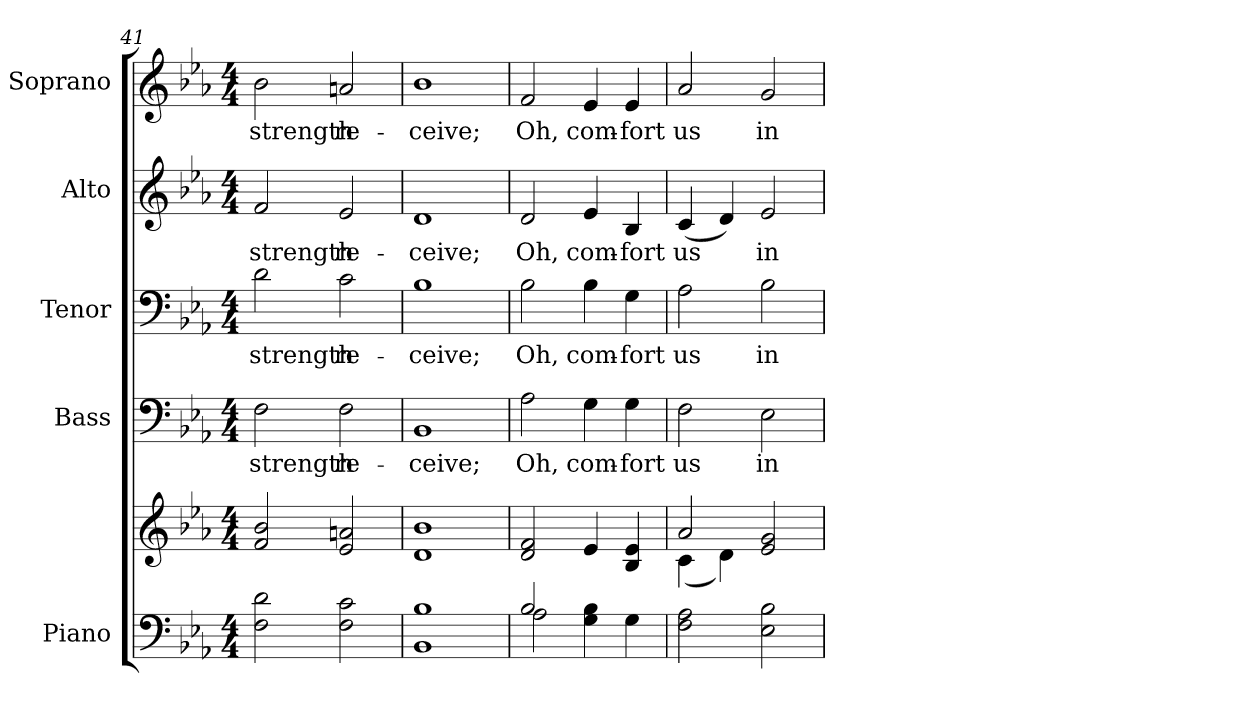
**kern	**kern	**kern	**text	**kern	**text	**kern	**text	**kern	**text
*part5	*part5	*part4	*part4	*part3	*part3	*part2	*part2	*part1	*part1
*staff6	*staff5	*staff4	*staff4	*staff3	*staff3	*staff2	*staff2	*staff1	*staff1
*I"Piano	*	*I"Bass	*	*I"Tenor	*	*I"Alto	*	*I"Soprano	*
*I'Pno.	*	*I'B.	*	*I'T.	*	*I'A.	*	*I'S.	*
!!LO:PB:g=z
*clefF4	*clefG2	*clefF4	*	*clefF4	*	*clefG2	*	*clefG2	*
*k[b-e-a-]	*k[b-e-a-]	*k[b-e-a-]	*	*k[b-e-a-]	*	*k[b-e-a-]	*	*k[b-e-a-]	*
*E-:	*E-:	*E-:	*	*E-:	*	*E-:	*	*E-:	*
*M4/4	*M4/4	*M4/4	*	*M4/4	*	*M4/4	*	*M4/4	*
=41	=41	=41	=41	=41	=41	=41	=41	=41	=41
!	!	!	!LO:LY:b:color=#000000	!	!	!	!	!	!
!	!	!	!	!	!LO:LY:b:color=#000000	!	!	!	!
!	!	!	!	!	!	!	!LO:LY:b:color=#000000	!	!
!	!	!	!	!	!	!	!	!	!LO:LY:b:color=#000000
2Fi\ 2di	2fi/ 2b-i	2Fi\	strength	2di\	strength	2fi/	strength	2b-i\	strength
!	!	!	!LO:LY:b:color=#000000	!	!	!	!	!	!
!	!	!	!	!	!LO:LY:b:color=#000000	!	!	!	!
!	!	!	!	!	!	!	!LO:LY:b:color=#000000	!	!
!	!	!	!	!	!	!	!	!	!LO:LY:b:color=#000000
2Fi\ 2ci	2e-i/ 2ani	2Fi\	re-	2ci\	re-	2e-i/	re-	2ani/	re-
=42	=42	=42	=42	=42	=42	=42	=42	=42	=42
!	!	!	!LO:LY:b:color=#000000	!	!	!	!	!	!
!	!	!	!	!	!LO:LY:b:color=#000000	!	!	!	!
!	!	!	!	!	!	!	!LO:LY:b:color=#000000	!	!
!	!	!	!	!	!	!	!	!	!LO:LY:b:color=#000000
1BB-i 1B-i	1di 1b-i	1BB-i	-ceive;	1B-i	-ceive;	1di	-ceive;	1b-i	-ceive;
=43	=43	=43	=43	=43	=43	=43	=43	=43	=43
*^	*	*	*	*	*	*	*	*	*
!	!	!	!	!LO:LY:b:color=#000000	!	!	!	!	!	!
!	!	!	!	!	!	!LO:LY:b:color=#000000	!	!	!	!
!	!	!	!	!	!	!	!	!LO:LY:b:color=#000000	!	!
!	!	!	!	!	!	!	!	!	!	!LO:LY:b:color=#000000
2B-i/	2A-i\	2di/ 2fi	2A-i\	Oh,	2B-i\	Oh,	2di/	Oh,	2fi/	Oh,
!	!	!	!	!LO:LY:b:color=#000000	!	!	!	!	!	!
!	!	!	!	!	!	!LO:LY:b:color=#000000	!	!	!	!
!	!	!	!	!	!	!	!	!LO:LY:b:color=#000000	!	!
!	!	!	!	!	!	!	!	!	!	!LO:LY:b:color=#000000
4Gi\ 4B-i	2ryy	4e-i/	4Gi\	com-	4B-i\	com-	4e-i/	com-	4e-i/	com-
!	!	!	!	!LO:LY:b:color=#000000	!	!	!	!	!	!
!	!	!	!	!	!	!LO:LY:b:color=#000000	!	!	!	!
!	!	!	!	!	!	!	!	!LO:LY:b:color=#000000	!	!
!	!	!	!	!	!	!	!	!	!	!LO:LY:b:color=#000000
4Gi\	.	4B-i/ 4e-i	4Gi\	-fort	4Gi\	-fort	4B-i/	-fort	4e-i/	-fort
*v	*v	*	*	*	*	*	*	*	*	*
!!LO:PB:g=z
=44	=44	=44	=44	=44	=44	=44	=44	=44	=44
*	*^	*	*	*	*	*	*	*	*
!	!	!	!	!LO:LY:b:color=#000000	!	!	!	!	!	!
!	!	!	!	!	!	!LO:LY:b:color=#000000	!	!	!	!
!	!	!	!	!	!	!	!	!LO:LY:b:color=#000000	!	!
!	!	!	!	!	!	!	!	!	!	!LO:LY:b:color=#000000
2Fi\ 2A-i	2a-i/	(4ci\	2Fi\	us	2A-i\	us	(4ci/	us	2a-i/	us
.	.	4di\)	.	.	.	.	4di/)	.	.	.
!	!	!	!	!LO:LY:b:color=#000000	!	!	!	!	!	!
!	!	!	!	!	!	!LO:LY:b:color=#000000	!	!	!	!
!	!	!	!	!	!	!	!	!LO:LY:b:color=#000000	!	!
!	!	!	!	!	!	!	!	!	!	!LO:LY:b:color=#000000
2E-i\ 2B-i	2e-i/ 2gi	2ryy	2E-i\	in	2B-i\	in	2e-i/	in	2gi/	in
*	*v	*v	*	*	*	*	*	*	*	*
=	=	=	=	=	=	=	=	=	=
*-	*-	*-	*-	*-	*-	*-	*-	*-	*-
